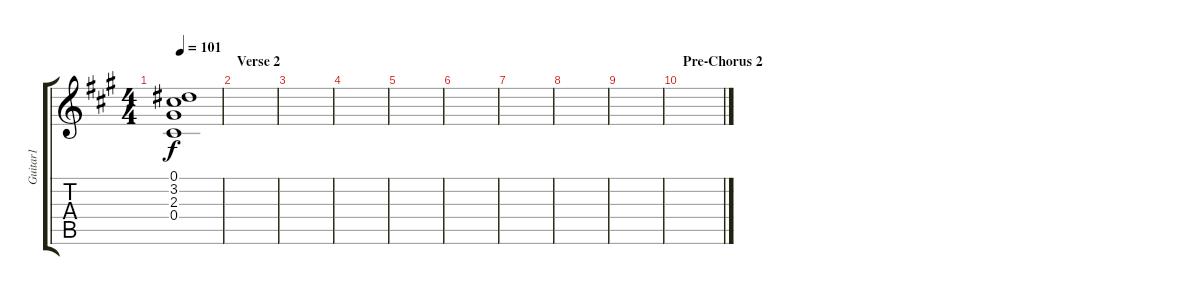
\track ("Guitar1" "Guitar1") {instrument distortionguitar}
\staff {score tabs}
\tuning (Eb4 Bb3 Gb3 Db3 Ab2 Eb2) {hide}
\ts (4 4)
\tempo 101
\clef g2
\ks a
(0.1 3.2 2.3 0.4).1{dy f} |
\section ("" "Verse 2")
|
|
|
|
|
|
|
|
\section ("" "Pre-Chorus 2")
